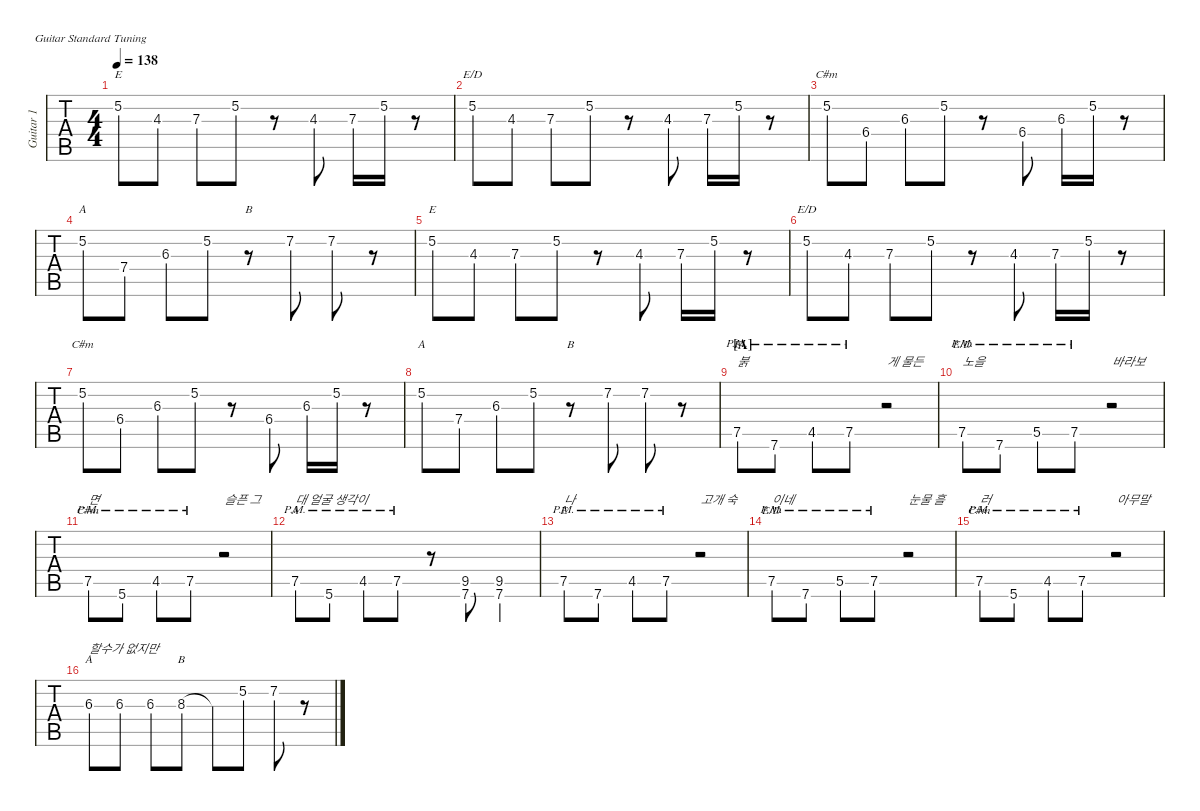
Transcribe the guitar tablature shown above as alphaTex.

\defaultSystemsLayout 4
\hideDynamics
\bracketExtendMode nobrackets
\track ("Guitar 1" "Guitar 1") {defaultSystemsLayout 4 instrument distortionguitar}
\staff {tabs}
\tuning (E4 B3 G3 D3 A2 E2)
\chord ("E" x 5 x x x x) {showdiagram false showfingering false}
\chord ("E/D" x 5 x x x x) {showdiagram false showfingering false}
\chord ("C#m" x 5 x x x x) {showdiagram false showfingering false}
\chord ("A" x 5 x x x x) {showdiagram false showfingering false}
\chord ("B" x x x x x x)
\chord ("E" x x x x 7 x) {firstfret 7 showdiagram false showfingering false}
\chord ("E/D" x x x x 7 x) {firstfret 7 showdiagram false showfingering false}
\chord ("C#m" x x x x 7 x) {firstfret 7 showdiagram false showfingering false}
\chord ("A" x x x x 7 x) {firstfret 7 showdiagram false showfingering false}
\chord ("A" x x x x 7 5) {firstfret 5 showdiagram false showfingering false}
\chord ("B" x x 8 x x x) {firstfret 8 showdiagram false showfingering false}
\ts (4 4)
\tempo 138
\clef g2
\ks c
5.2.8{ch "E" dy mf} 4.3.8 7.3.8 5.2.8 r.8 4.3.8 7.3.16 5.2.16 r.8 |
5.2.8{ch "E/D"} 4.3.8 7.3.8 5.2.8 r.8 4.3.8 7.3.16 5.2.16 r.8 |
5.2.8{ch "C#m"} 6.4{acc #}.8 6.3{acc #}.8 5.2.8 r.8 6.4{acc #}.8 6.3{acc #}.16 5.2.16 r.8 |
5.2.8{ch "A"} 7.4.8 6.3{acc #}.8 5.2.8 r.8{ch "B"} 7.2{st acc #}.8 7.2{st acc #}.8 r.8 |
5.2.8{ch "E"} 4.3.8 7.3.8 5.2.8 r.8 4.3.8 7.3.16 5.2.16 r.8 |
5.2.8{ch "E/D"} 4.3.8 7.3.8 5.2.8 r.8 4.3.8 7.3.16 5.2.16 r.8 |
5.2.8{ch "C#m"} 6.4{acc #}.8 6.3{acc #}.8 5.2.8 r.8 6.4{acc #}.8 6.3{acc #}.16 5.2.16 r.8 |
5.2.8{ch "A"} 7.4.8 6.3{acc #}.8 5.2.8 r.8{ch "B"} 7.2{st acc #}.8 7.2{st acc #}.8 r.8 |
\section ("A" "")
7.5{pm}.8{ch "E" txt "붉"} 7.6{pm}.8 4.5{pm acc #}.8 7.5{pm}.8 r.2{txt "게 물든"} |
7.5{pm}.8{ch "E/D" txt "노을"} 7.6{pm}.8 5.5{pm}.8 7.5{pm}.8 r.2{txt "바라보"} |
7.5{pm}.8{ch "C#m" txt "면"} 5.6{pm}.8 4.5{pm acc #}.8 7.5{pm}.8 r.2{txt "슬픈 그"} |
7.5{pm}.8{ch "A" txt "대 얼굴 생각이"} 5.6{pm}.8 4.5{pm acc #}.8 7.5{pm}.8 r.8 (9.5{acc #} 7.6).8 (7.6 9.5{acc #}).4 |
7.5{pm}.8{ch "E" txt "나"} 7.6{pm}.8 4.5{pm acc #}.8 7.5{pm}.8 r.2{txt "고개 숙"} |
7.5{pm}.8{ch "E/D" txt "이네"} 7.6{pm}.8 5.5{pm}.8 7.5{pm}.8 r.2{txt "눈물 흘"} |
7.5{pm}.8{ch "C#m" txt "러"} 5.6{pm}.8 4.5{pm acc #}.8 7.5{pm}.8 r.2{txt "아무말"} |
6.3{acc #}.8{ch "A" txt "할수가 없지만"} 6.3{acc #}.8 6.3{acc #}.8 8.3{acc #}.8{ch "B"} 8.3{t acc #}.8 5.2.8 7.2{acc #}.8 r.8
